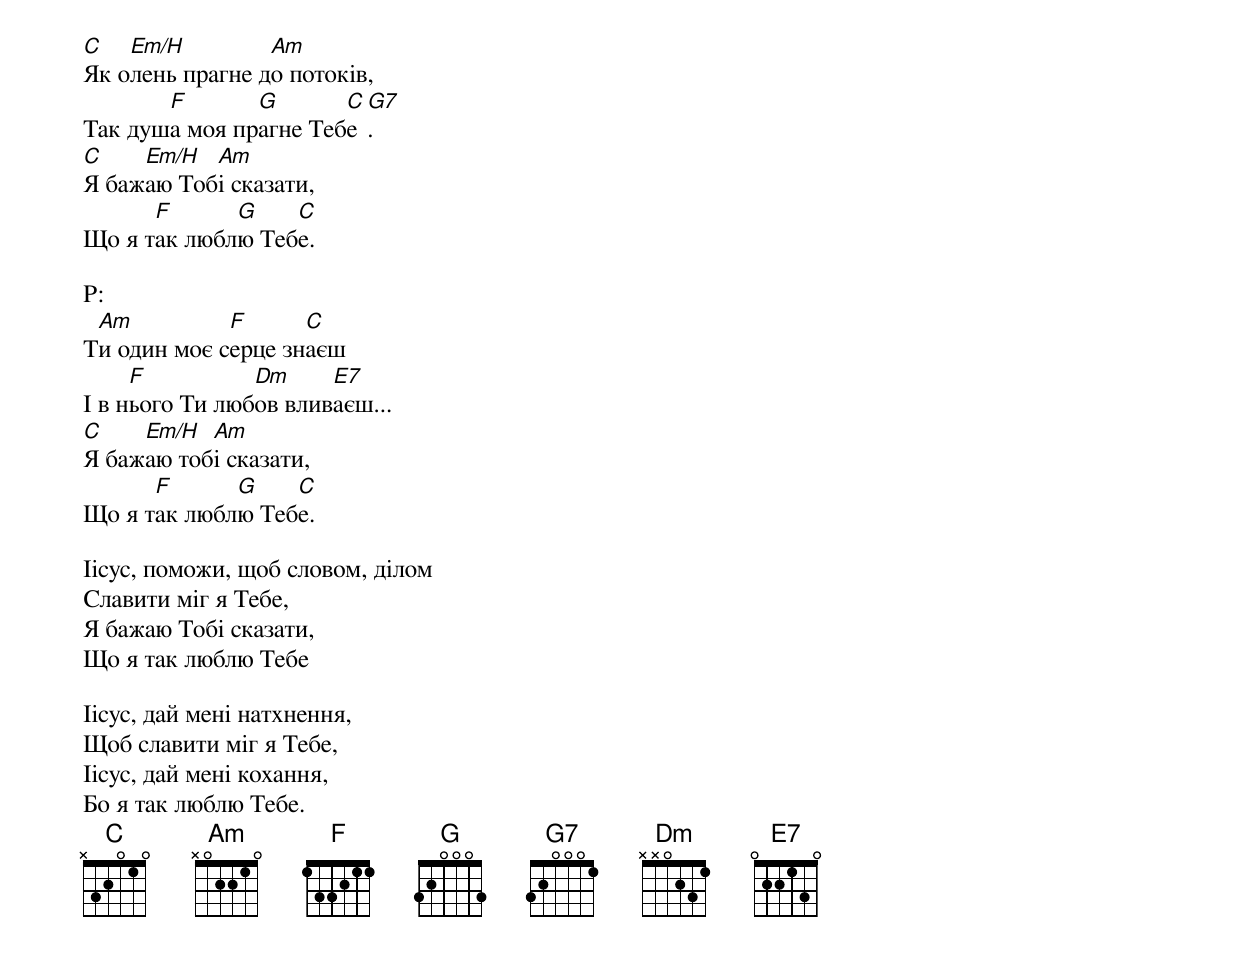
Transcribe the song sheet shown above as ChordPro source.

[C]Як о[Em/H]лень прагне д[Am]о потоків,
Так душ[F]а моя пр[G]агне Теб[C]е[G7].
[C]Я баж[Em/H]аю Тоб[Am]і сказати,
Що я т[F]ак любл[G]ю Теб[C]е.

P:
Т[Am]и один моє с[F]ерце зн[C]аєш
І в н[F]ього Ти люб[Dm]ов влив[E7]аєш...
[C]Я баж[Em/H]аю тоб[Am]і сказати,
Що я т[F]ак любл[G]ю Теб[C]е.

Іісус, поможи, щоб словом, ділом
Славити міг я Тебе,
Я бажаю Тобі сказати,
Що я так люблю Тебе

Іісус, дай мені натхнення,
Щоб славити міг я Тебе,
Іісус, дай мені кохання,
Бо я так люблю Тебе.
